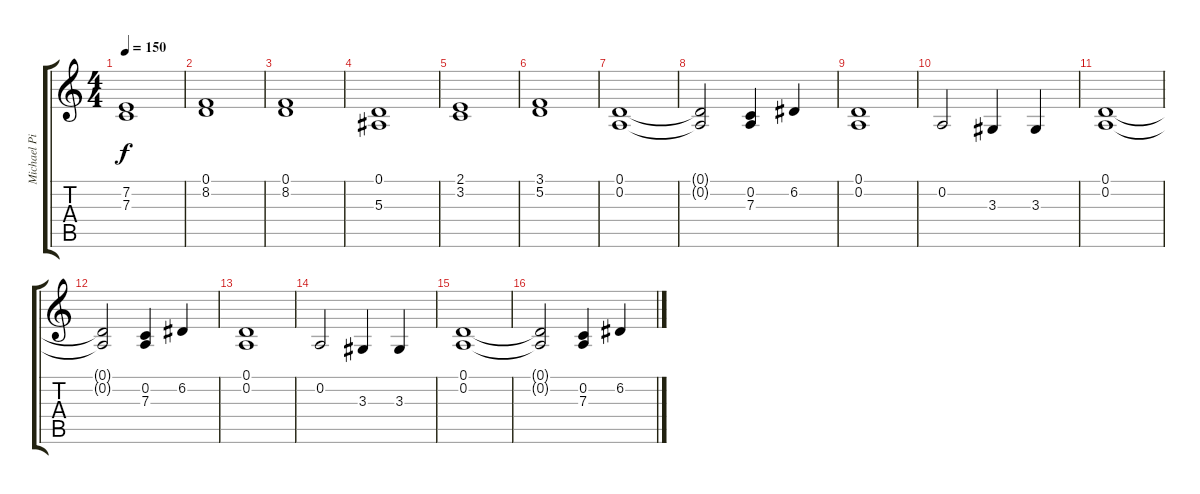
\track ("Michael Pinnella" "Michael Pi") {instrument synthstrings1}
\staff {score tabs}
\tuning (D4 A3 F3 C3 G2 D2) {hide}
\ts (4 4)
\tempo 150
\clef g2
\ks c
(7.2 7.3).1{dy f} |
(0.1 8.2).1 |
(0.1 8.2).1 |
(0.1 5.3).1 |
(2.1 3.2).1 |
(3.1 5.2).1 |
(0.1 0.2).1 |
(0.1{t} 0.2{t}).2 (0.2 7.3).4 6.2.4 |
(0.1 0.2).1 |
0.2.2 3.3.4 3.3.4 |
(0.1 0.2).1 |
(0.1{t} 0.2{t}).2 (0.2 7.3).4 6.2.4 |
(0.1 0.2).1 |
0.2.2 3.3.4 3.3.4 |
(0.1 0.2).1 |
(0.1{t} 0.2{t}).2 (0.2 7.3).4 6.2.4
